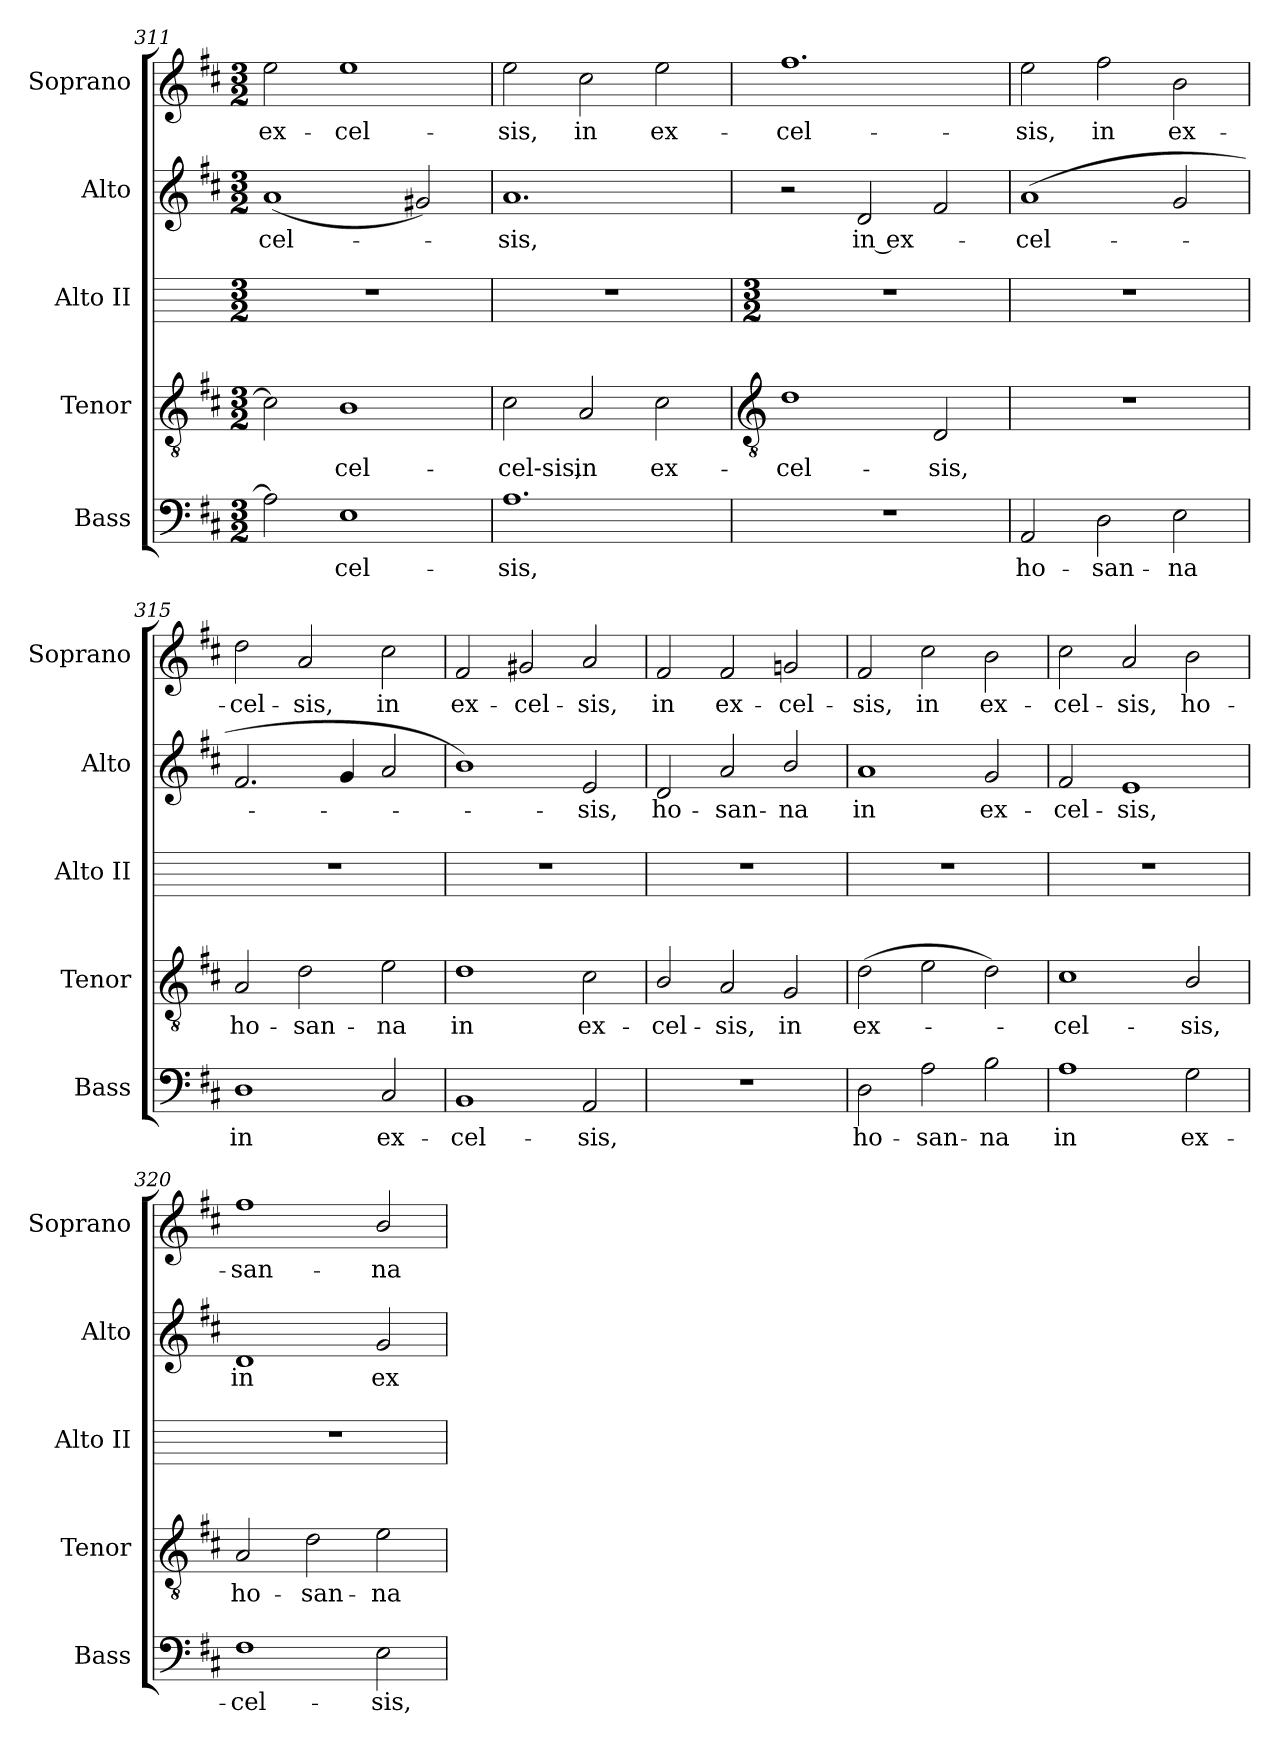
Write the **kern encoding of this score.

**kern	**text	**kern	**text	**kern	**kern	**text	**kern	**text
*part5	*part5	*part4	*part4	*part3	*part2	*part2	*part1	*part1
*staff5	*staff5	*staff4	*staff4	*staff3	*staff2	*staff2	*staff1	*staff1
*I"Bass	*	*I"Tenor	*	*I"Alto II	*I"Alto	*	*I"Soprano	*
*I'Bass	*	*I'Tenor	*	*I'Alto II	*I'Alto	*	*I'Soprano	*
*clefF4	*	*clefGv2	*	*	*clefG2	*	*clefG2	*
*k[f#c#]	*	*k[f#c#]	*	*	*k[f#c#]	*	*k[f#c#]	*
*D:	*	*D:	*	*	*D:	*	*D:	*
*M3/2	*	*M3/2	*	*M3/2	*M3/2	*	*M3/2	*
=311	=311	=311	=311	=311	=311	=311	=311	=311
!	!	!	!	!	!	!LO:LY:b	!	!LO:LY:b
2A]	.	2c#]	.	1.r	(<1a	-cel-	2ee	ex-
!	!LO:LY:b	!	!LO:LY:b	!	!	!	!	!LO:LY:b
1E	cel-	1B	cel-	.	.	.	1ee	-cel-
.	.	.	.	.	2g#X)	.	.	.
=312	=312	=312	=312	=312	=312	=312	=312	=312
!	!LO:LY:b	!	!LO:LY:b	!	!	!LO:LY:b	!	!LO:LY:b
1.A	-sis,	2c#	-cel-sis,	1.r	1.a	sis,	2ee	-sis,
!	!	!	!LO:LY:b	!	!	!	!	!LO:LY:b
.	.	2A	in	.	.	.	2cc#	in
!	!	!	!LO:LY:b	!	!	!	!	!LO:LY:b
.	.	2c#	ex-	.	.	.	2ee	ex-
!!LO:LB:g=z
=313	=313	=313	=313	=313	=313	=313	=313	=313
*	*	*clefGv2	*	*	*	*	*	*
*	*	*	*	*M3/2	*	*	*	*
!LO:N:vis=1	!	!	!LO:LY:b	!	!	!	!	!LO:LY:b
1.r	.	1d	-cel-	1.r	2r	.	1.ff#	-cel-
!	!	!	!	!	!	!LO:LY:b	!	!
.	.	.	.	.	2d	in ex-	.	.
!	!	!	!LO:LY:b	!	!	!	!	!
.	.	2D	-sis,	.	2f#	.	.	.
=314	=314	=314	=314	=314	=314	=314	=314	=314
!	!LO:LY:b	!LO:N:vis=1	!	!	!	!LO:LY:b	!	!LO:LY:b
2AA	ho-	1.r	.	1.r	(<1a	-cel-	2ee	-sis,
!	!LO:LY:b	!	!	!	!	!	!	!LO:LY:b
2D	-san-	.	.	.	.	.	2ff#	in
!	!LO:LY:b	!	!	!	!	!	!	!LO:LY:b
2E	-na	.	.	.	2g	.	2b	ex-
=315	=315	=315	=315	=315	=315	=315	=315	=315
!	!LO:LY:b	!	!LO:LY:b	!	!	!	!	!LO:LY:b
1D	in	2A	ho-	1.r	2.f#	.	2dd	-cel-
!	!	!	!LO:LY:b	!	!	!	!	!LO:LY:b
.	.	2d	-san-	.	.	.	2a	-sis,
.	.	.	.	.	4g	.	.	.
!	!LO:LY:b	!	!LO:LY:b	!	!	!	!	!LO:LY:b
2C#	ex-	2e	-na	.	2a	.	2cc#	in
=316	=316	=316	=316	=316	=316	=316	=316	=316
!	!LO:LY:b	!	!LO:LY:b	!	!	!	!	!LO:LY:b
1BB	-cel-	1d	in	1.r	1b)	.	2f#	ex-
!	!	!	!	!	!	!	!	!LO:LY:b
.	.	.	.	.	.	.	2g#X	-cel-
!	!LO:LY:b	!	!LO:LY:b	!	!	!LO:LY:b	!	!LO:LY:b
2AA	-sis,	2c#	ex-	.	2e	sis,	2a	-sis,
=317	=317	=317	=317	=317	=317	=317	=317	=317
!LO:N:vis=1	!	!	!LO:LY:b	!	!	!LO:LY:b	!	!LO:LY:b
1.r	.	2B/	-cel-	1.r	2d	ho-	2f#	in
!	!	!	!LO:LY:b	!	!	!LO:LY:b	!	!LO:LY:b
.	.	2A	-sis,	.	2a	-san-	2f#	ex-
!	!	!	!LO:LY:b	!	!	!LO:LY:b	!	!LO:LY:b
.	.	2G	in	.	2b/	-na	2gn	-cel-
=318	=318	=318	=318	=318	=318	=318	=318	=318
!	!LO:LY:b	!	!LO:LY:b	!	!	!LO:LY:b	!	!LO:LY:b
2D	ho-	(>2d	ex-	1.r	1a	in	2f#	-sis,
!	!LO:LY:b	!	!	!	!	!	!	!LO:LY:b
2A	-san-	2e	.	.	.	.	2cc#	in
!	!LO:LY:b	!	!	!	!	!LO:LY:b	!	!LO:LY:b
2B	-na	2d)	.	.	2g	ex-	2b	ex-
=319	=319	=319	=319	=319	=319	=319	=319	=319
!	!LO:LY:b	!	!LO:LY:b	!	!	!LO:LY:b	!	!LO:LY:b
1A	in	1c#	cel-	1.r	2f#	-cel-	2cc#	-cel-
!	!	!	!	!	!	!LO:LY:b	!	!LO:LY:b
.	.	.	.	.	1e	-sis,	2a	-sis,
!	!LO:LY:b	!	!LO:LY:b	!	!	!	!	!LO:LY:b
2G	ex-	2B/	-sis,	.	.	.	2b	ho-
=320	=320	=320	=320	=320	=320	=320	=320	=320
!	!LO:LY:b	!	!LO:LY:b	!	!	!LO:LY:b	!	!LO:LY:b
1F#	-cel-	2A	ho-	1.r	1d	in	1ff#	-san-
!	!	!	!LO:LY:b	!	!	!	!	!
.	.	2d	-san-	.	.	.	.	.
!	!LO:LY:b	!	!LO:LY:b	!	!	!LO:LY:b	!	!LO:LY:b
2E	-sis,	2e	-na	.	2g	ex-	2b/	-na
=	=	=	=	=	=	=	=	=
*-	*-	*-	*-	*-	*-	*-	*-	*-
